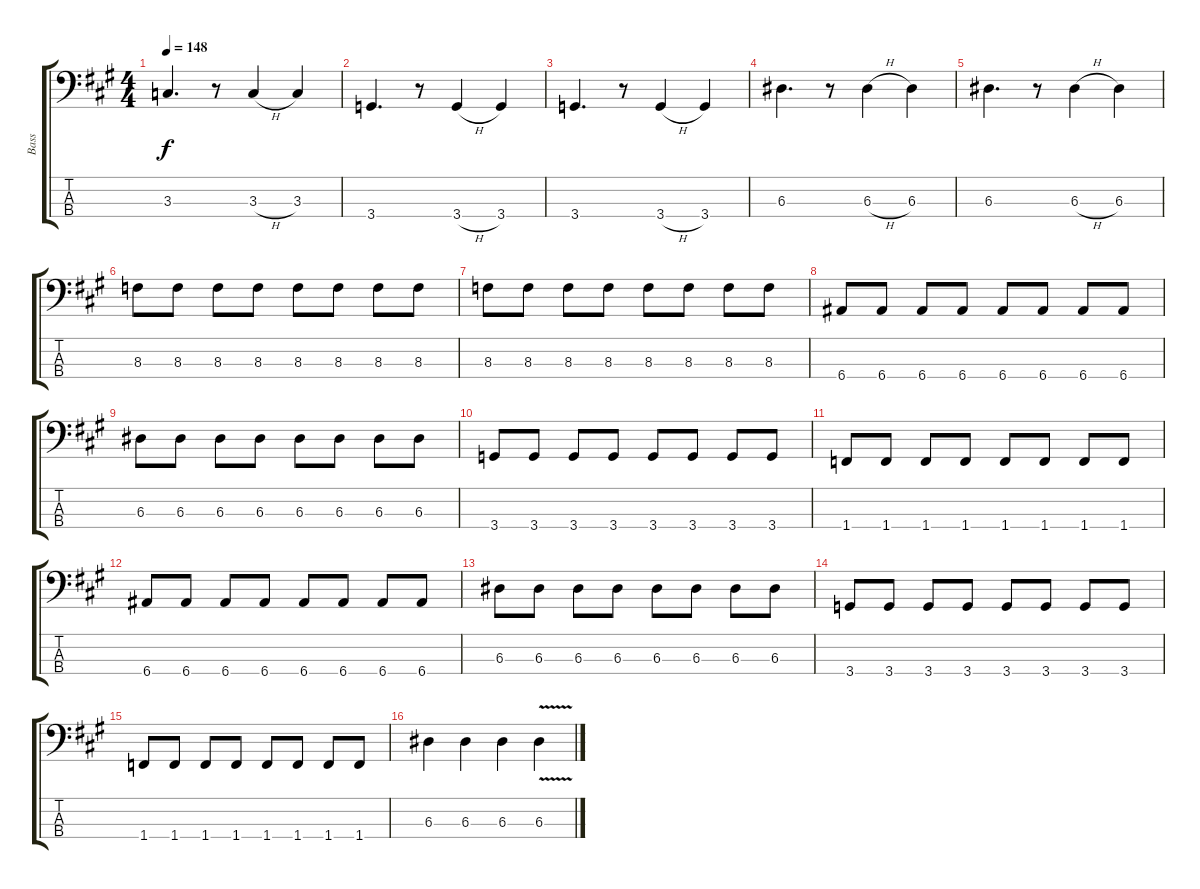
\track ("Bass" "Bass") {instrument electricbassfinger}
\staff {score tabs}
\tuning (G2 D2 A1 E1) {hide}
\ts (4 4)
\tempo 148
\clef f4
\ks a
3.3.4{d dy f} r.8 3.3{h}.4 3.3.4 |
3.4.4{d} r.8 3.4{h}.4 3.4.4 |
3.4.4{d} r.8 3.4{h}.4 3.4.4 |
6.3.4{d} r.8 6.3{h}.4 6.3.4 |
6.3.4{d} r.8 6.3{h}.4 6.3.4 |
8.3.8 8.3.8 8.3.8 8.3.8 8.3.8 8.3.8 8.3.8 8.3.8 |
8.3.8 8.3.8 8.3.8 8.3.8 8.3.8 8.3.8 8.3.8 8.3.8 |
6.4.8 6.4.8 6.4.8 6.4.8 6.4.8 6.4.8 6.4.8 6.4.8 |
6.3.8 6.3.8 6.3.8 6.3.8 6.3.8 6.3.8 6.3.8 6.3.8 |
3.4.8 3.4.8 3.4.8 3.4.8 3.4.8 3.4.8 3.4.8 3.4.8 |
1.4.8 1.4.8 1.4.8 1.4.8 1.4.8 1.4.8 1.4.8 1.4.8 |
6.4.8 6.4.8 6.4.8 6.4.8 6.4.8 6.4.8 6.4.8 6.4.8 |
6.3.8 6.3.8 6.3.8 6.3.8 6.3.8 6.3.8 6.3.8 6.3.8 |
3.4.8 3.4.8 3.4.8 3.4.8 3.4.8 3.4.8 3.4.8 3.4.8 |
1.4.8 1.4.8 1.4.8 1.4.8 1.4.8 1.4.8 1.4.8 1.4.8 |
6.3.4 6.3.4 6.3.4 6.3{v}.4
